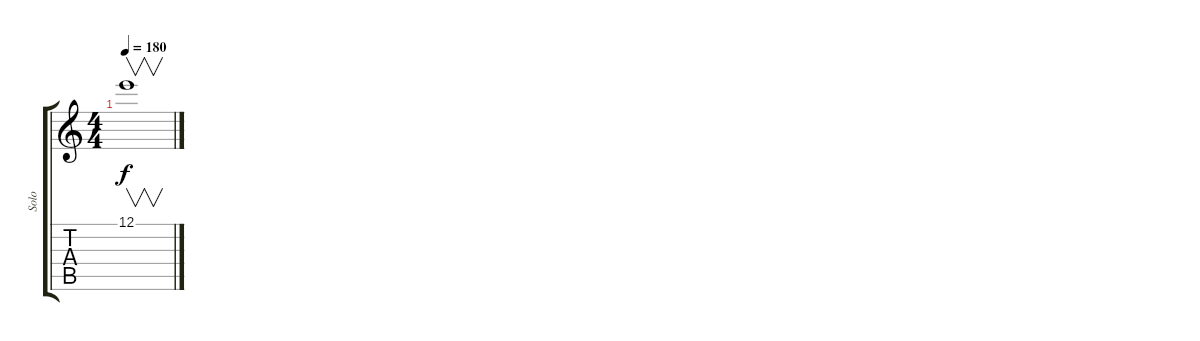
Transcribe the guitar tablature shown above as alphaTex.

\track ("Solo" "Solo") {instrument acousticguitarnylon}
\staff {score tabs}
\tuning (E4 B3 G3 D3 A2 E2) {hide}
\ts (4 4)
\tempo 180
\clef g2
\ks c
12.1.1{v dy f}
